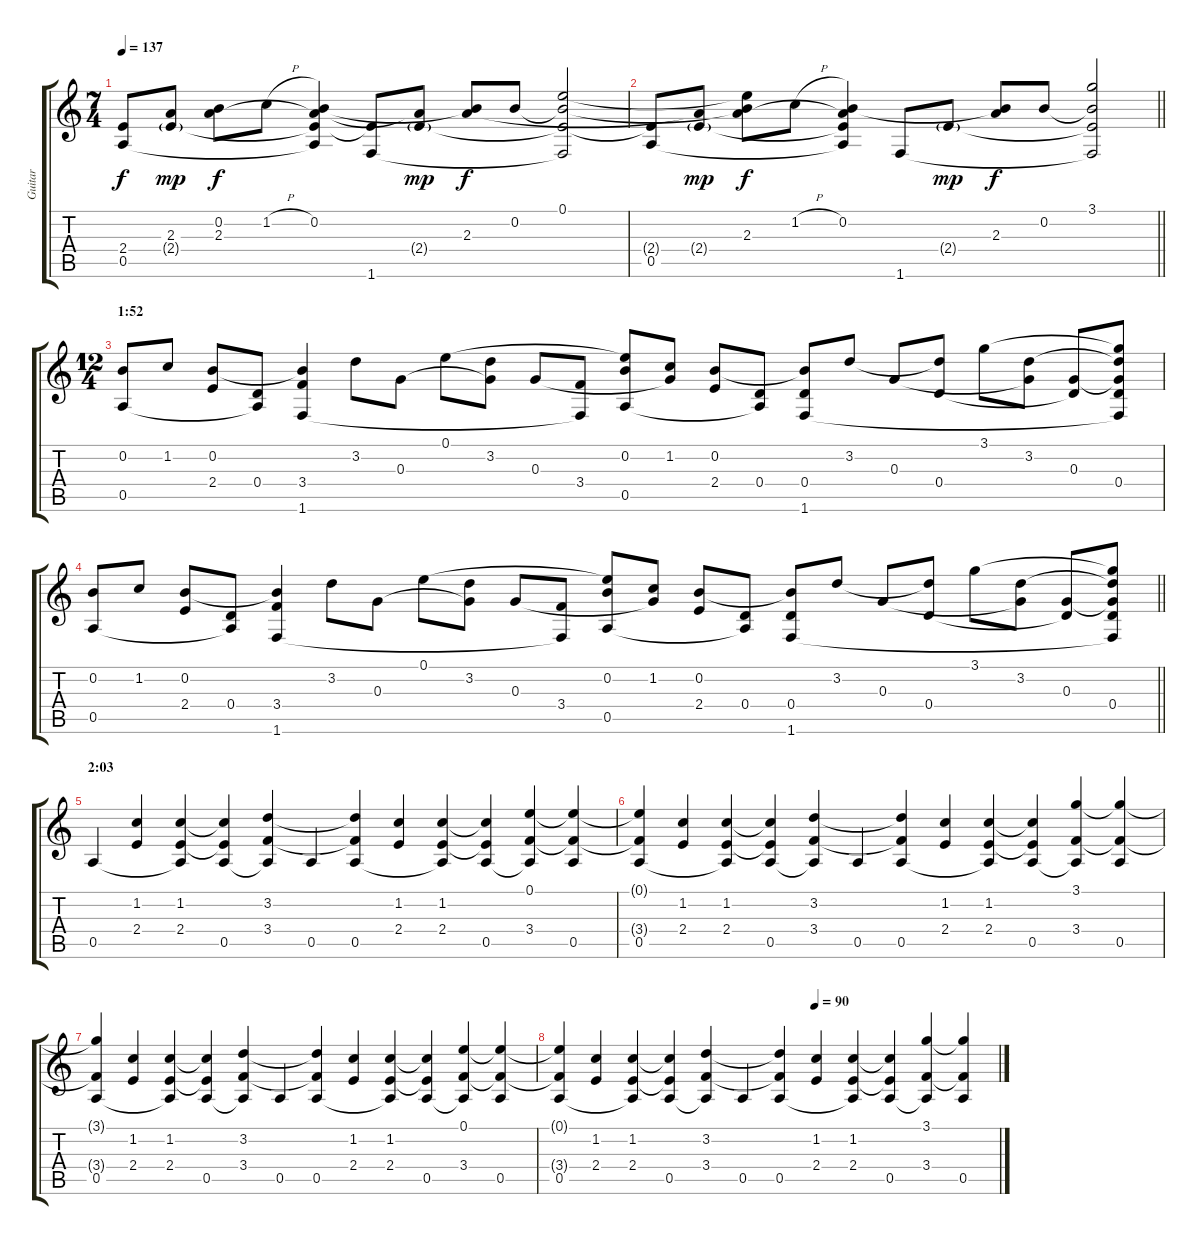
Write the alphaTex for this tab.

\track ("Guitar" "Guitar") {instrument acousticguitarsteel}
\staff {score tabs}
\tuning (E4 B3 G3 D3 A2 E2) {hide}
\ts (7 4)
\tempo 137
\clef g2
\ks c
(2.4{t} 0.5).8{dy f} (2.3{t} 2.4{g}).8{dy mp} (0.2{t} 2.3).8{dy f} 1.2{h}.8 (0.2 2.3{t} 2.4{t} 0.5{t}).4 (2.4{t} 1.6).8 (2.3{t} 2.4{g}).8{dy mp} (0.2{t} 2.3).8{dy f} 0.2.8 (0.1 0.2{t} 2.4{t} 1.6{t}).2 |
\barLineRight lightlight
(2.4{t} 0.5).8 (2.3{t} 2.4{g}).8{dy mp} (0.1{t} 0.2{t} 2.3).8{dy f} 1.2{h}.8 (0.2 2.3{t} 2.4{t} 0.5{t}).4 1.6.8 2.4{g}.8{dy mp} (0.2{t} 2.3).8{dy f} 0.2.8 (3.1 0.2{t} 2.4{t} 1.6{t}).2 |
\ts (12 4)
\section ("" "1:52")
(0.2 0.5).8 1.2.8 (0.2 2.4).8 (0.4 0.5{t}).8 (0.2{t} 3.4 1.6).4 3.2.8 0.3.8 0.1.8 (3.2 0.3{t}).8 0.3.8 (3.4 1.6{t}).8 (0.1{t} 0.2 0.5).8 (1.2 0.3{t}).8 (0.2 2.4).8 (0.4 0.5{t}).8 (0.2{t} 0.4 1.6).8 3.2.8 0.3.8 (3.2{t} 0.4).8 3.1.8 (3.2 0.3{t}).8 (0.3 0.4{t}).8 (3.1{t} 3.2{t} 0.3{t} 0.4 1.6{t}).8 |
\barLineRight lightlight
(0.2 0.5).8 1.2.8 (0.2 2.4).8 (0.4 0.5{t}).8 (0.2{t} 3.4 1.6).4 3.2.8 0.3.8 0.1.8 (3.2 0.3{t}).8 0.3.8 (3.4 1.6{t}).8 (0.1{t} 0.2 0.5).8 (1.2 0.3{t}).8 (0.2 2.4).8 (0.4 0.5{t}).8 (0.2{t} 0.4 1.6).8 3.2.8 0.3.8 (3.2{t} 0.4).8 3.1.8 (3.2 0.3{t}).8 (0.3 0.4{t}).8 (3.1{t} 3.2{t} 0.3{t} 0.4 1.6{t}).8 |
\section ("" "2:03")
0.5.4 (1.2 2.4).4 (1.2 2.4 0.5{t}).4 (1.2{t} 2.4{t} 0.5).4 (3.2 3.4 0.5{t}).4 0.5.4 (3.2{t} 3.4{t} 0.5).4 (1.2 2.4).4 (1.2 2.4 0.5{t}).4 (1.2{t} 2.4{t} 0.5).4 (0.1 3.4 0.5{t}).4 (0.1{t} 3.4{t} 0.5).4 |
(0.1{t} 3.4{t} 0.5).4 (1.2 2.4).4 (1.2 2.4 0.5{t}).4 (1.2{t} 2.4{t} 0.5).4 (3.2 3.4 0.5{t}).4 0.5.4 (3.2{t} 3.4{t} 0.5).4 (1.2 2.4).4 (1.2 2.4 0.5{t}).4 (1.2{t} 2.4{t} 0.5).4 (3.1 3.4 0.5{t}).4 (3.1{t} 3.4{t} 0.5).4 |
(3.1{t} 3.4{t} 0.5).4 (1.2 2.4).4 (1.2 2.4 0.5{t}).4 (1.2{t} 2.4{t} 0.5).4 (3.2 3.4 0.5{t}).4 0.5.4 (3.2{t} 3.4{t} 0.5).4 (1.2 2.4).4 (1.2 2.4 0.5{t}).4 (1.2{t} 2.4{t} 0.5).4 (0.1 3.4 0.5{t}).4 (0.1{t} 3.4{t} 0.5).4 |
\tempo (90 0.5833333333333334)
(0.1{t} 3.4{t} 0.5).4 (1.2 2.4).4 (1.2 2.4 0.5{t}).4 (1.2{t} 2.4{t} 0.5).4 (3.2 3.4 0.5{t}).4 0.5.4 (3.2{t} 3.4{t} 0.5).4 (1.2 2.4).4 (1.2 2.4 0.5{t}).4 (1.2{t} 2.4{t} 0.5).4 (3.1 3.4 0.5{t}).4 (3.1{t} 3.4{t} 0.5).4
